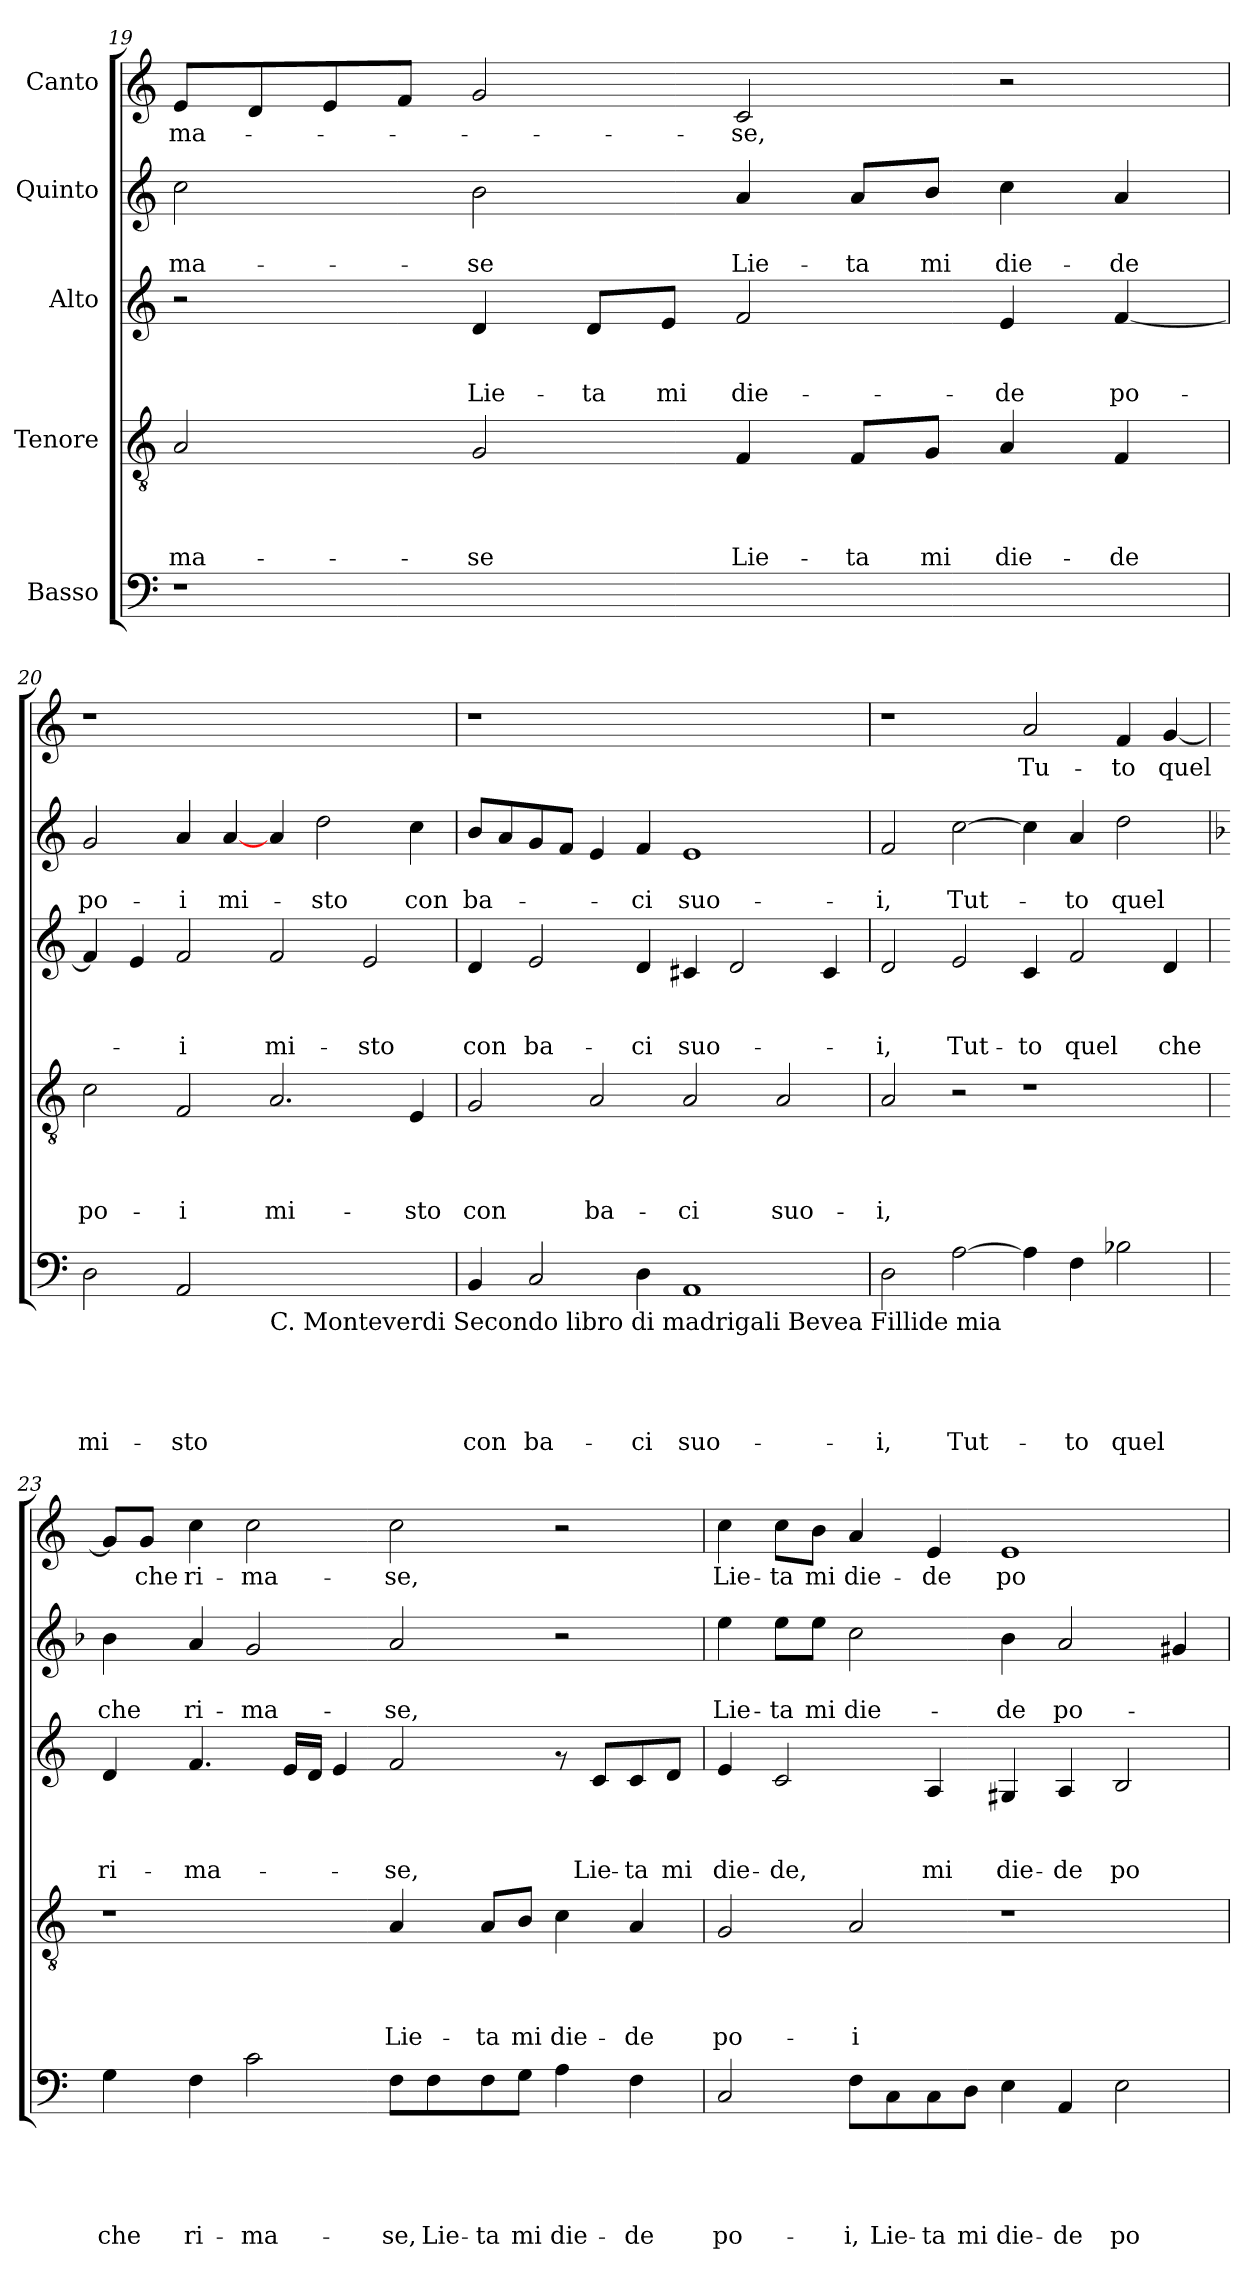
**kern	**text	**text	**text	**text	**text	**kern	**text	**text	**text	**text	**kern	**text	**text	**text	**kern	**text	**text	**kern	**text
*part5	*part5	*part5	*part5	*part5	*part5	*part4	*part4	*part4	*part4	*part4	*part3	*part3	*part3	*part3	*part2	*part2	*part2	*part1	*part1
*staff5	*staff5	*staff5	*staff5	*staff5	*staff5	*staff4	*staff4	*staff4	*staff4	*staff4	*staff3	*staff3	*staff3	*staff3	*staff2	*staff2	*staff2	*staff1	*staff1
*I"Basso	*	*	*	*	*	*I"Tenore	*	*	*	*	*I"Alto	*	*	*	*I"Quinto	*	*	*I"Canto	*
*clefF4	*	*	*	*	*	*clefGv2	*	*	*	*	*clefG2	*	*	*	*clefG2	*	*	*clefG2	*
*k[]	*	*	*	*	*	*k[]	*	*	*	*	*k[]	*	*	*	*k[]	*	*	*k[]	*
*C:	*	*	*	*	*	*C:	*	*	*	*	*C:	*	*	*	*C:	*	*	*C:	*
=19	=19	=19	=19	=19	=19	=19	=19	=19	=19	=19	=19	=19	=19	=19	=19	=19	=19	=19	=19
!	!	!	!	!	!	!	!	!	!	!LO:LY:b	!	!	!	!	!	!	!LO:LY:b	!	!LO:LY:b
1r	.	.	.	.	.	2A/	.	.	.	-ma-	2r	.	.	.	2cc\	.	-ma-	8e/L	-ma-
.	.	.	.	.	.	.	.	.	.	.	.	.	.	.	.	.	.	8d/	.
.	.	.	.	.	.	.	.	.	.	.	.	.	.	.	.	.	.	8e/	.
.	.	.	.	.	.	.	.	.	.	.	.	.	.	.	.	.	.	8f/J	.
!	!	!	!	!	!	!	!	!	!	!LO:LY:b	!	!	!	!LO:LY:b	!	!	!LO:LY:b	!	!
.	.	.	.	.	.	2G/	.	.	.	-se	4d/	.	.	Lie-	2b\	.	-se	2g/	.
!	!	!	!	!	!	!	!	!	!	!	!	!	!	!LO:LY:b	!	!	!	!	!
.	.	.	.	.	.	.	.	.	.	.	8d/L	.	.	-ta	.	.	.	.	.
!	!	!	!	!	!	!	!	!	!	!	!	!	!	!LO:LY:b	!	!	!	!	!
.	.	.	.	.	.	.	.	.	.	.	8e/J	.	.	mi	.	.	.	.	.
!	!	!	!	!	!	!	!	!	!	!LO:LY:b	!	!	!	!LO:LY:b	!	!	!LO:LY:b	!	!LO:LY:b
1ryy	.	.	.	.	.	4F/	.	.	.	Lie-	2f/	.	.	die-	4a/	.	Lie-	2c/	-se,
!	!	!	!	!	!	!	!	!	!	!LO:LY:b	!	!	!	!	!	!	!LO:LY:b	!	!
.	.	.	.	.	.	8F/L	.	.	.	-ta	.	.	.	.	8a/L	.	-ta	.	.
!	!	!	!	!	!	!	!	!	!	!LO:LY:b	!	!	!	!	!	!	!LO:LY:b	!	!
.	.	.	.	.	.	8G/J	.	.	.	mi	.	.	.	.	8b/J	.	mi	.	.
!	!	!	!	!	!	!	!	!	!	!LO:LY:b	!	!	!	!LO:LY:b	!	!	!LO:LY:b	!	!
.	.	.	.	.	.	4A/	.	.	.	die-	4e/	.	.	-de	4cc\	.	die-	2r	.
!	!	!	!	!	!	!	!	!	!	!LO:LY:b	!	!	!	!LO:LY:b	!	!	!LO:LY:b	!	!
.	.	.	.	.	.	4F/	.	.	.	-de	[<4f/	.	.	po-	4a/	.	-de	.	.
=20	=20	=20	=20	=20	=20	=20	=20	=20	=20	=20	=20	=20	=20	=20	=20	=20	=20	=20	=20
!	!	!	!	!	!LO:LY:b	!	!	!	!	!LO:LY:b	!	!	!	!	!	!	!LO:LY:b	!	!
2D\	.	.	.	.	mi-	2c\	.	.	.	po-	4f/]	.	.	.	2g/	.	po-	1r	.
.	.	.	.	.	.	.	.	.	.	.	4e/	.	.	.	.	.	.	.	.
!	!	!	!	!	!LO:LY:b	!	!	!	!	!LO:LY:b	!	!	!	!LO:LY:b	!	!	!LO:LY:b	!	!
2AA/	.	.	.	.	-sto	2F/	.	.	.	-i	2f/	.	.	-i	4a/	.	-i	.	.
!	!	!	!	!	!	!	!	!	!	!	!	!	!	!	!	!	!LO:LY:b	!	!
.	.	.	.	.	.	.	.	.	.	.	.	.	.	.	[<4a/	.	mi-	.	.
!LO:TX:b:t=C. Monteverdi Secondo libro di madrigali Bevea Fillide mia	!	!	!	!	!	!	!	!	!	!	!	!	!	!	!	!	!	!	!
!	!	!	!	!	!	!	!	!	!	!LO:LY:b	!	!	!	!LO:LY:b	!	!	!	!	!
1ryy	.	.	.	.	.	2.A/	.	.	.	mi-	2f/	.	.	mi-	4a/	.	.	1ryy	.
!	!	!	!	!	!	!	!	!	!	!	!	!	!	!	!	!	!LO:LY:b	!	!
.	.	.	.	.	.	.	.	.	.	.	.	.	.	.	2dd\	.	-sto	.	.
!	!	!	!	!	!	!	!	!	!	!	!	!	!	!LO:LY:b	!	!	!	!	!
.	.	.	.	.	.	.	.	.	.	.	2e/	.	.	-sto	.	.	.	.	.
!	!	!	!	!	!	!	!	!	!	!LO:LY:b	!	!	!	!	!	!	!LO:LY:b	!	!
.	.	.	.	.	.	4E/	.	.	.	-sto	.	.	.	.	4cc\	.	con	.	.
!!LO:PB:g=z
=21	=21	=21	=21	=21	=21	=21	=21	=21	=21	=21	=21	=21	=21	=21	=21	=21	=21	=21	=21
!	!	!	!	!	!LO:LY:b	!	!	!	!	!LO:LY:b	!	!	!	!LO:LY:b	!	!	!LO:LY:b	!	!
4BB/	.	.	.	.	con	2G/	.	.	.	con	4d/	.	.	con	8b/L	.	ba-	1r	.
.	.	.	.	.	.	.	.	.	.	.	.	.	.	.	8a/	.	.	.	.
!	!	!	!	!	!LO:LY:b	!	!	!	!	!	!	!	!	!LO:LY:b	!	!	!	!	!
2C/	.	.	.	.	ba-	.	.	.	.	.	2e/	.	.	ba-	8g/	.	.	.	.
.	.	.	.	.	.	.	.	.	.	.	.	.	.	.	8f/J	.	.	.	.
!	!	!	!	!	!	!	!	!	!	!LO:LY:b	!	!	!	!	!	!	!	!	!
.	.	.	.	.	.	2A/	.	.	.	ba-	.	.	.	.	4e/	.	.	.	.
!	!	!	!	!	!LO:LY:b	!	!	!	!	!	!	!	!	!LO:LY:b	!	!	!LO:LY:b	!	!
4D\	.	.	.	.	-ci	.	.	.	.	.	4d/	.	.	-ci	4f/	.	-ci	.	.
!	!	!	!	!	!LO:LY:b	!	!	!	!	!LO:LY:b	!	!	!	!LO:LY:b	!	!	!LO:LY:b	!	!
1AA	.	.	.	.	suo-	2A/	.	.	.	-ci	4c#X/	.	.	suo-	1e	.	suo-	1ryy	.
.	.	.	.	.	.	.	.	.	.	.	2d/	.	.	.	.	.	.	.	.
!	!	!	!	!	!	!	!	!	!	!LO:LY:b	!	!	!	!	!	!	!	!	!
.	.	.	.	.	.	2A/	.	.	.	suo-	.	.	.	.	.	.	.	.	.
.	.	.	.	.	.	.	.	.	.	.	4c#/	.	.	.	.	.	.	.	.
=22	=22	=22	=22	=22	=22	=22	=22	=22	=22	=22	=22	=22	=22	=22	=22	=22	=22	=22	=22
!	!	!	!	!	!LO:LY:b	!	!	!	!	!LO:LY:b	!	!	!	!LO:LY:b	!	!	!LO:LY:b	!	!
2D\	.	.	.	.	-i,	2A/	.	.	.	-i,	2d/	.	.	-i,	2f/	.	-i,	1r	.
!	!	!	!	!	!LO:LY:b	!	!	!	!	!	!	!	!	!LO:LY:b	!	!	!LO:LY:b	!	!
[>2A\	.	.	.	.	Tut-	2r	.	.	.	.	2e/	.	.	Tut-	[>2cc\	.	Tut-	.	.
!	!	!	!	!	!	!	!	!	!	!	!	!	!	!LO:LY:b	!	!	!	!	!LO:LY:b
4A\]	.	.	.	.	.	1r	.	.	.	.	4c/	.	.	-to	4cc\]	.	.	2a/	Tu-
!	!	!	!	!	!LO:LY:b	!	!	!	!	!	!	!	!	!LO:LY:b	!	!	!LO:LY:b	!	!
4F\	.	.	.	.	-to	.	.	.	.	.	2f/	.	.	quel	4a/	.	-to	.	.
!	!	!	!	!	!LO:LY:b	!	!	!	!	!	!	!	!	!	!	!	!LO:LY:b	!	!LO:LY:b
2B-X\	.	.	.	.	quel	.	.	.	.	.	.	.	.	.	2dd\	.	quel	4f/	-to
!	!	!	!	!	!	!	!	!	!	!	!	!	!	!LO:LY:b	!	!	!	!	!LO:LY:b
.	.	.	.	.	.	.	.	.	.	.	4d/	.	.	che	.	.	.	[<4g/	quel
=23	=23	=23	=23	=23	=23	=23	=23	=23	=23	=23	=23	=23	=23	=23	=23	=23	=23	=23	=23
*	*	*	*	*	*	*	*	*	*	*	*	*	*	*	*k[b-]	*	*	*	*
*	*	*	*	*	*	*	*	*	*	*	*	*	*	*	*F:	*	*	*	*
!	!	!	!	!	!LO:LY:b	!	!	!	!	!	!	!	!	!LO:LY:b	!	!	!LO:LY:b	!	!
4G\	.	.	.	.	che	1r	.	.	.	.	4d/	.	.	ri-	4b-\	.	che	8g/L]	.
!	!	!	!	!	!	!	!	!	!	!	!	!	!	!	!	!	!	!	!LO:LY:b
.	.	.	.	.	.	.	.	.	.	.	.	.	.	.	.	.	.	8g/J	che
!	!	!	!	!	!LO:LY:b	!	!	!	!	!	!	!	!	!LO:LY:b	!	!	!LO:LY:b	!	!LO:LY:b
4F\	.	.	.	.	ri-	.	.	.	.	.	4.f/	.	.	-ma-	4a/	.	ri-	4cc\	ri-
!	!	!	!	!	!LO:LY:b	!	!	!	!	!	!	!	!	!	!	!	!LO:LY:b	!	!LO:LY:b
2c\	.	.	.	.	-ma-	.	.	.	.	.	.	.	.	.	2g/	.	-ma-	2cc\	-ma-
.	.	.	.	.	.	.	.	.	.	.	16e/LL	.	.	.	.	.	.	.	.
.	.	.	.	.	.	.	.	.	.	.	16d/JJ	.	.	.	.	.	.	.	.
.	.	.	.	.	.	.	.	.	.	.	4e/	.	.	.	.	.	.	.	.
!	!	!	!	!	!LO:LY:b	!	!	!	!	!LO:LY:b	!	!	!	!LO:LY:b	!	!	!LO:LY:b	!	!LO:LY:b
8F\L	.	.	.	.	-se,	4A/	.	.	.	Lie-	2f/	.	.	-se,	2a/	.	-se,	2cc\	-se,
!	!	!	!	!	!LO:LY:b	!	!	!	!	!	!	!	!	!	!	!	!	!	!
8F\	.	.	.	.	Lie-	.	.	.	.	.	.	.	.	.	.	.	.	.	.
!	!	!	!	!	!LO:LY:b	!	!	!	!	!LO:LY:b	!	!	!	!	!	!	!	!	!
8F\	.	.	.	.	-ta	8A/L	.	.	.	-ta	.	.	.	.	.	.	.	.	.
!	!	!	!	!	!LO:LY:b	!	!	!	!	!LO:LY:b	!	!	!	!	!	!	!	!	!
8G\J	.	.	.	.	mi	8B/J	.	.	.	mi	.	.	.	.	.	.	.	.	.
!	!	!	!	!	!LO:LY:b	!	!	!	!	!LO:LY:b	!	!	!	!	!	!	!	!	!
4A\	.	.	.	.	die-	4c\	.	.	.	die-	8rf	.	.	.	2r	.	.	2r	.
!	!	!	!	!	!	!	!	!	!	!	!	!	!	!LO:LY:b	!	!	!	!	!
.	.	.	.	.	.	.	.	.	.	.	8c/L	.	.	Lie-	.	.	.	.	.
!	!	!	!	!	!LO:LY:b	!	!	!	!	!LO:LY:b	!	!	!	!LO:LY:b	!	!	!	!	!
4F\	.	.	.	.	-de	4A/	.	.	.	-de	8c/	.	.	-ta	.	.	.	.	.
!	!	!	!	!	!	!	!	!	!	!	!	!	!	!LO:LY:b	!	!	!	!	!
.	.	.	.	.	.	.	.	.	.	.	8d/J	.	.	mi	.	.	.	.	.
!!LO:LB:g=z
=24	=24	=24	=24	=24	=24	=24	=24	=24	=24	=24	=24	=24	=24	=24	=24	=24	=24	=24	=24
*	*	*	*	*	*	*	*	*	*	*	*	*	*	*	*k[]	*	*	*	*
*	*	*	*	*	*	*	*	*	*	*	*	*	*	*	*C:	*	*	*	*
!	!	!	!	!	!LO:LY:b	!	!	!	!	!LO:LY:b	!	!	!	!LO:LY:b	!	!	!LO:LY:b	!	!LO:LY:b
2C/	.	.	.	.	po-	2G/	.	.	.	po-	4e/	.	.	die-	4ee\	.	Lie-	4cc\	Lie-
!	!	!	!	!	!	!	!	!	!	!	!	!	!	!LO:LY:b	!	!	!LO:LY:b	!	!LO:LY:b
.	.	.	.	.	.	.	.	.	.	.	2c/	.	.	-de,	8ee\L	.	-ta	8cc\L	-ta
!	!	!	!	!	!	!	!	!	!	!	!	!	!	!	!	!	!LO:LY:b	!	!LO:LY:b
.	.	.	.	.	.	.	.	.	.	.	.	.	.	.	8ee\J	.	mi	8b\J	mi
!	!	!	!	!	!LO:LY:b	!	!	!	!	!LO:LY:b	!	!	!	!	!	!	!LO:LY:b	!	!LO:LY:b
8F\L	.	.	.	.	-i,	2A/	.	.	.	-i	.	.	.	.	2cc\	.	die-	4a/	die-
!	!	!	!	!	!LO:LY:b	!	!	!	!	!	!	!	!	!	!	!	!	!	!
8C\	.	.	.	.	Lie-	.	.	.	.	.	.	.	.	.	.	.	.	.	.
!	!	!	!	!	!LO:LY:b	!	!	!	!	!	!	!	!	!LO:LY:b	!	!	!	!	!LO:LY:b
8C\	.	.	.	.	-ta	.	.	.	.	.	4A/	.	.	mi	.	.	.	4e/	-de
!	!	!	!	!	!LO:LY:b	!	!	!	!	!	!	!	!	!	!	!	!	!	!
8D\J	.	.	.	.	mi	.	.	.	.	.	.	.	.	.	.	.	.	.	.
!	!	!	!	!	!LO:LY:b	!	!	!	!	!	!	!	!	!LO:LY:b	!	!	!LO:LY:b	!	!LO:LY:b
4E\	.	.	.	.	die-	1r	.	.	.	.	4G#X/	.	.	die-	4b\	.	-de	1e	po-
!	!	!	!	!	!LO:LY:b	!	!	!	!	!	!	!	!	!LO:LY:b	!	!	!LO:LY:b	!	!
4AA/	.	.	.	.	-de	.	.	.	.	.	4A/	.	.	-de	2a/	.	po-	.	.
!	!	!	!	!	!LO:LY:b	!	!	!	!	!	!	!	!	!LO:LY:b	!	!	!	!	!
2E\	.	.	.	.	po-	.	.	.	.	.	2B/	.	.	po-	.	.	.	.	.
.	.	.	.	.	.	.	.	.	.	.	.	.	.	.	4g#X/	.	.	.	.
=	=	=	=	=	=	=	=	=	=	=	=	=	=	=	=	=	=	=	=
*-	*-	*-	*-	*-	*-	*-	*-	*-	*-	*-	*-	*-	*-	*-	*-	*-	*-	*-	*-
